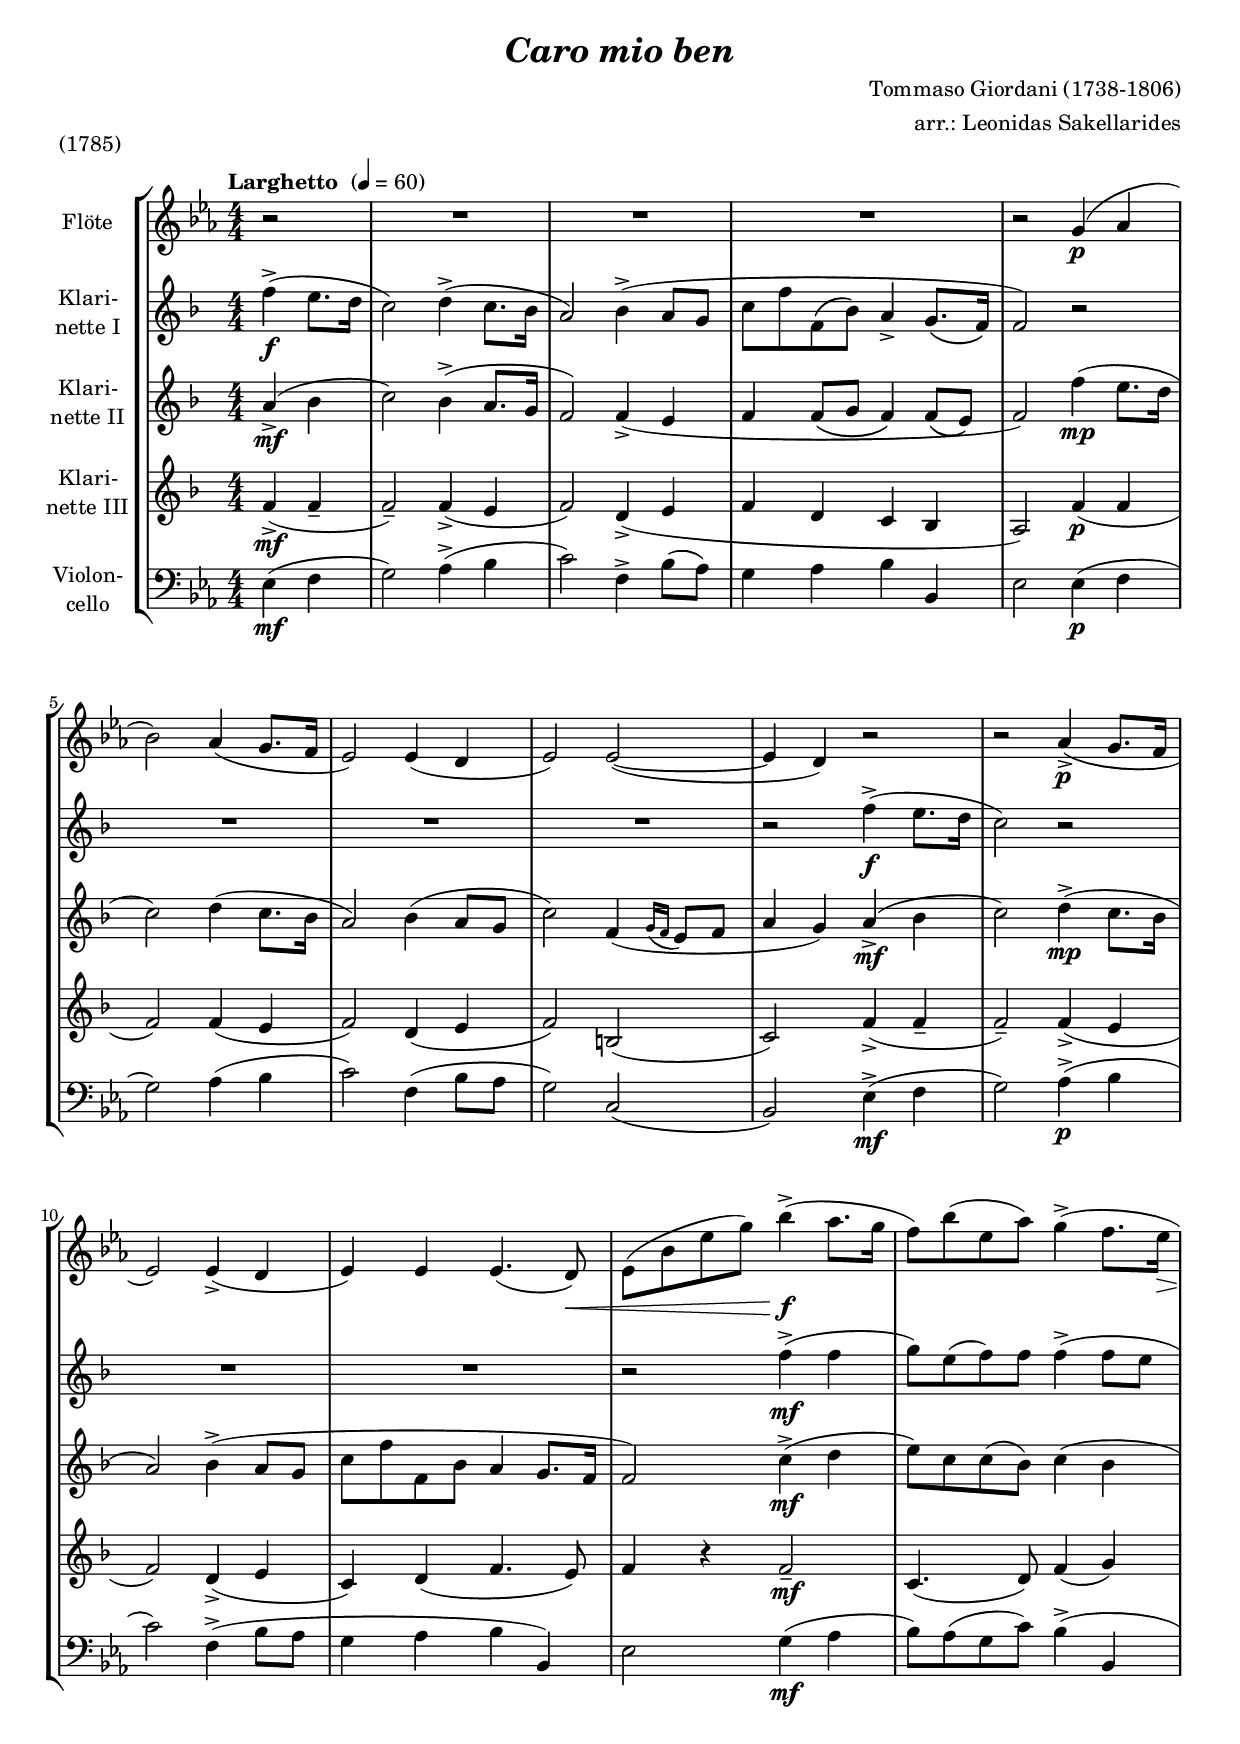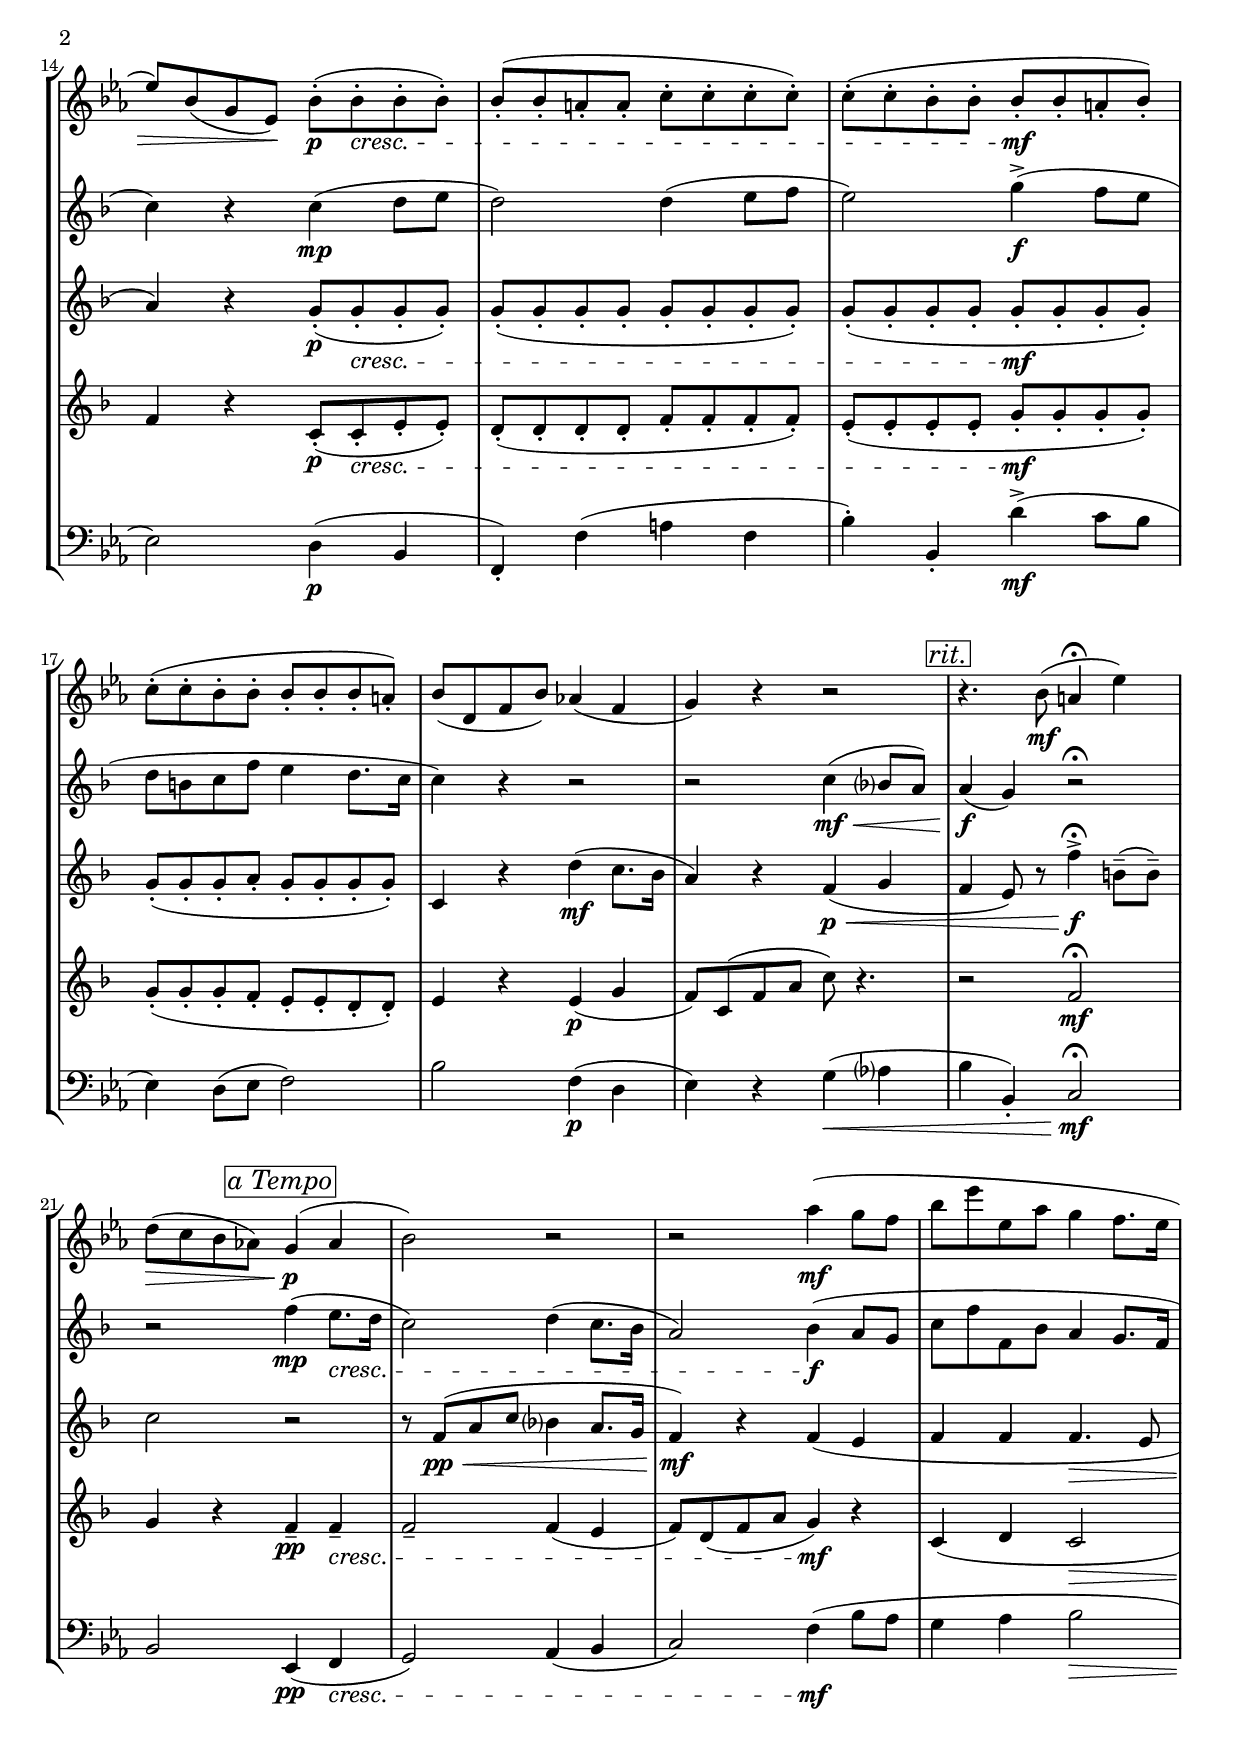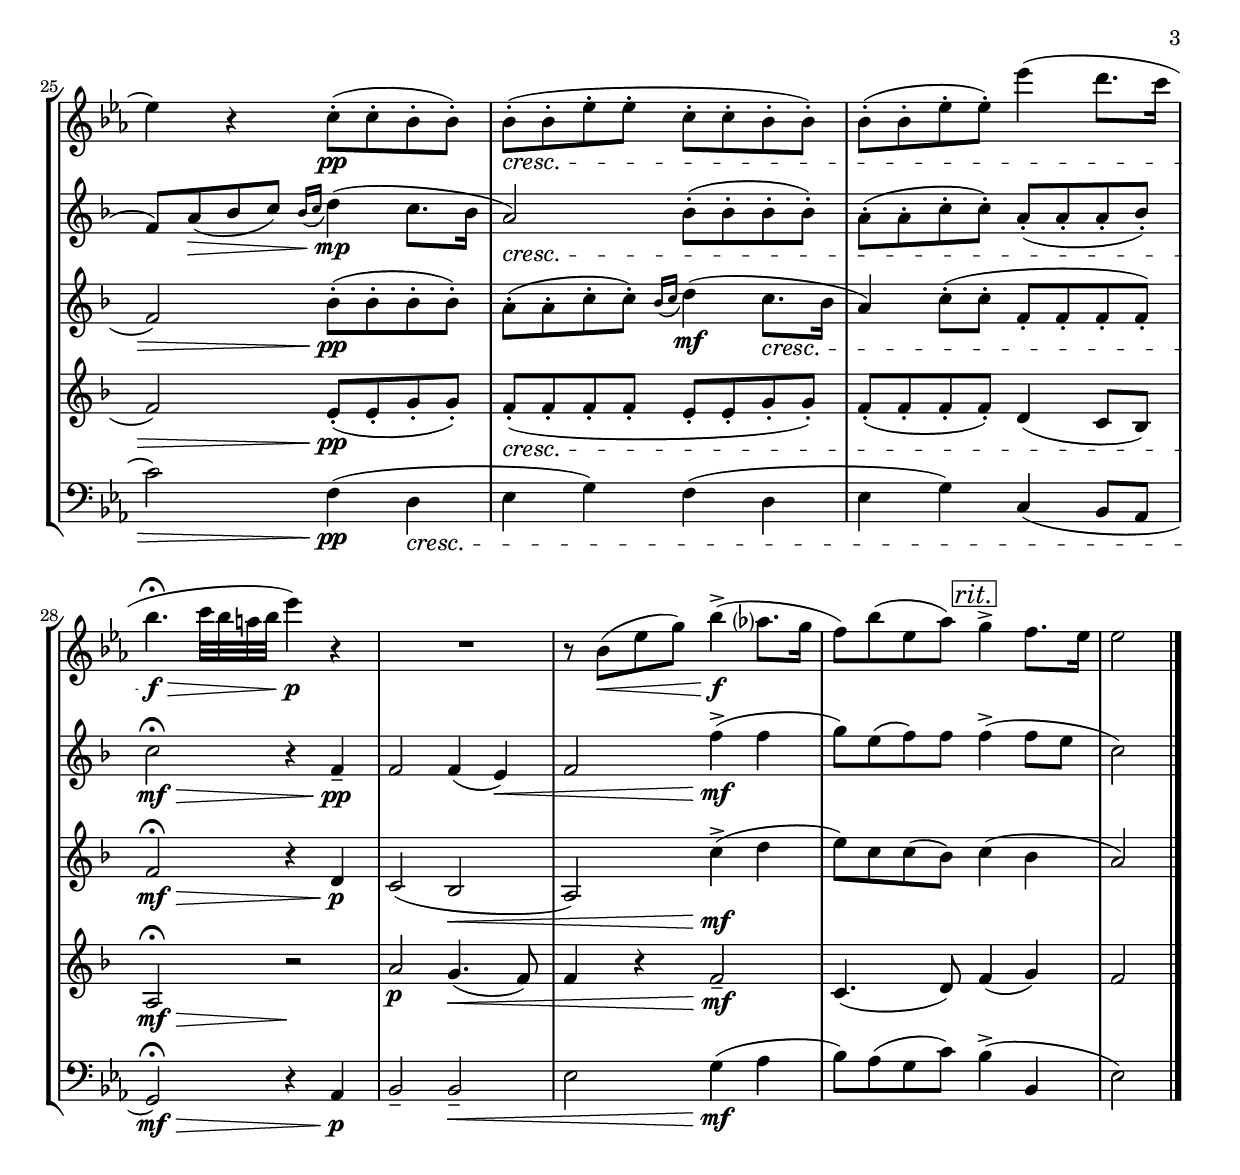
\version "2.18.2"
\include "deutsch.ly"
  
#(set-global-staff-size 18.71)

\header {
  title     = \markup \bold \italic "Caro mio ben"
  composer  = "Tommaso Giordani (1738-1806)"
  arranger  = "arr.: Leonidas Sakellarides"
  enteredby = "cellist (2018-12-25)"
  piece     = "(1785)"
}

voiceconsts = {
  \key es \major
  \time 4/4
  \clef "treble"
  \numericTimeSignature
  \compressFullBarRests
  % Set default beaming for all staves
 % \set Timing.beamExceptions = #'()
 % \set Timing.baseMoment     = #(ly:make-moment 1 4)
 % \set Timing.beatStructure  = #'(1 1 1)
  \tempo "Larghetto " 4=60
}

micl = "clarinet"
mifl = "flute"
miob = "oboe"
mifh = "french horn"
misx = "tenor sax"
mist = "string ensemble 1"
miba = "cello"

atem = \mark \markup \box \italic "a Tempo"
rit  = \mark \markup \box \italic "rit."

va = \relative c'' {
  \voiceconsts

  \partial 2 r2
  R1*3
  r2 g4(\p as
  b2) as4( g8. f16
  es2) es4( d
  es2) es(~
  es4 d) r2

  r as'4(->\p g8. f16
  es2) es4(-> d
  es) es es4.( d8) \<
  es( b' es g) b4(->\!\f as8. g16
  f8) b( es, as) g4(-> f8. es16\>

  es8) b( g es)\! b'(-.\p b-.\cresc b-. b)-.
  b(-. b-. a-. a-. c-. c-. c-. c)-.
  c(-. c-. b-. b-. b-.\mf b-. a-. b)-.
  c(-. c-. b-. b-. b-. b-.b-. a)-.
  b( d, f b) as!4( f

  g) r r2 \rit
  r4. b8(\mf a4\fermata es')
  d8(\> c b as!) \atem g4(\!\p as
  b2) r
  r as'4(\mf g8 f
  b es es, as g4 f8. es16

  es4) r c8(-.\pp c-. b-. b)-.
  b(-.\cresc b-. es-. es-. c-. c-. b-. b)-.
  b(-. b-. es-. es)-. es'4( d8. c16

  b4.\fermata\f\> c32 b a b es4)\!\p r
  R1
  r8 b,(\< es g) b4(->\!\f as?8. g16

  f8) b( es, as) \rit g4-> f8. es16
  es2 \bar "|."
}

vb = \relative c'' {
  \voiceconsts

  \partial 2 es4(->\f d8. c16
  b2) c4(-> b8. as16
  g2) as4(-> g8 f
  b es es,\( as\) g4-> f8.\( es16\)
  es2) r

  R1*3
  r2 es'4(->\f d8. c16
  b2) r
  R1*2
  r2 es4(->\mf es
  f8) d( es) es es4(-> es8 d

  b4) r b(\mp c8 d
  c2) c4( d8 es
  d2) f4(->\f es8 d
  c a b es d4 c8. b16
  b4) r r2

  r b4(\mf\< as?8 g) \rit
  g4(\!\f f) r2\fermata
  r \atem es'4(\mp d8.\cresc c16
  b2) c4( b8. as16
  g2) as4(\f g8 f
  b es es, as g4 f8. es16

  es8) g(\> as b) \appoggiatura { as16[ b] } c4(\!\mp b8. as16
  g2)\cresc as8(-. as-. as-. as)-.
  g(-. g-. b-. b)-. g(-. g-. g-. as)-.
  b2\fermata\mf\> r4 es,--\!\pp

  es2 es4( d)\<
  es2 es'4(->\!\mf es
  f8) d( es) es \rit es4(-> es8 d
  b2) \bar "|."
}

vc = \relative c'' {
  \voiceconsts

  \partial 2 g4(->\mf as
  b2) as4(-> g8. f16
  es2) es4(-> d
  es es8\( f es4\) es8\( d\)
  es2) es'4(\mp d8. c16
  b2) c4( b8. as16

  g2) as4( g8 f
  b2) es,4( \appoggiatura { f16[ es] } d8 es
  g4 f) g(->\mf as
  b2) c4(->\mp b8. as16
  g2) as4(-> g8 f

  b es es, as g4 f8. es16
  es2) b'4(->\mf c
  d8) b b( as) b4( as
  g) r f8(-.\p f-.\cresc f-. f)-.
  f(-. f-. f-. f-. f-. f-. f-. f)-.

  f(-. f-. f-. f-. f-.\mf f-. f-. f)-.
  f(-. f-. f-. g-. f-. f-. f-. f)-.
  b,4 r c'(\mf b8. as16
  g4) r es(\p\< f \rit
  es d8) r es'4->\fermata\!\f a,8(-- a)--

  b2 \atem r
  r8 es,(\pp\< g b as?4 g8. f16
  es4)\!\mf r es( d
  es es es4.\> d8
  es2) as8(-.\!\pp as-. as-. as)-.
  g(-. g-. b-. b)-. \appoggiatura { as16[ b] } c4(\mf b8.\cresc as16

  g4) b8(-. b-. es,-. es-. es-. es)-.
  es2\fermata\mf\> r4
  c\!\p
  b2( as\<

  g) b'4(->\!\mf c
  d8) b b( as) \rit b4( as
  g2) \bar "|."
}

vd = \relative c' {
  \voiceconsts

  \partial 2 es4(->\mf es--
  es2)-- es4(-> d
  es2) c4(-> d
  es c b as
  g2) es'4(\p es
  es2) es4( d

  es2) c4( d
  es2) a,(
  b) es4(-> es--
  es2)-- es4(-> d
  es2) c4(-> d
  b) c( es4. d8)

  es4 r es2--\mf
  b4.( c8) es4( f)
  es r b8(-.\p b-.\cresc d-. d)-.
  c(-. c-. c-. c-. es-. es-. es-. es)-.
  d(-. d-. d-. d-. f-.\mf f-. f-. f)-.

  f(-. f-. f-. es-. d-. d-. c-. c)-.
  d4 r d(\p f
  es8) b( es g b) r4. \rit
  r2 es,\fermata\mf
  f4 r \atem es--\pp es--\cresc
  es2-- es4( d

  es8) c( es g f4)\mf r
  b,( c b2\>
  es) d8(-.\!\pp d-. f-. f)-.
  es(-.\cresc es-. es-. es-. d-. d-. f-. f)-.

  es(-. es-. es-. es)-. c4( b8 as)
  g2\fermata\mf\> r\!
  g'\p f4.(\< es8)

  es4 r es2--\!\mf
  b4.( c8) \rit es4( f)
  es2 \bar "|."
}

ve = \relative c {
  \voiceconsts
  \clef "bass"

  \partial 2 es4(\mf f
  g2) as4(-> b
  c2) f,4-> b8( as)
  g4 as b b,
  es2 es4(\p f

  g2) as4( b
  c2) f,4( b8 as
  g2) c,(
  b) es4(->\mf f
  g2) as4(->\p b
  c2) f,4(-> b8 as

  g4 as b b,)
  es2 g4(\mf as
  b8) as( g c) b4(-> b,
  es2) d4(\p b
  f4)-. f'( a f
  b)-. b,-. d'(->\!\mf c8 b

  es,4) d8( es f2)
  b f4(\p d
  es) r g(\< as? \rit
  b b,)-. c2\fermata\!\mf
  b \atem es,4(\pp f\cresc
  g2) as4( b

  c2) f4(\!\mf b8 as
  g4 as b2\>
  c) f,4(\!\pp d\cresc
  es g) f( d

  es g) c,( b8 as
  g2)\fermata\mf\> r4 as\!\p
  b2-- b--\<

  es g4(\!\mf as
  b8) as( g c) \rit b4(-> b,
  es2) \bar "|."
}


music = \new StaffGroup <<
      \new Staff {
	\set Staff.midiInstrument = \mifl
	\set Staff.instrumentName = \markup \center-column { "Flöte" }
	\transpose es es { \va }
      }

      \new Staff {
	\set Staff.midiInstrument = \micl
	\set Staff.instrumentName = \markup \center-column { "Klari-" "nette I" }
	\transpose es f { \vb }
      }

      \new Staff {
	\set Staff.midiInstrument = \micl
	\set Staff.instrumentName = \markup \center-column { "Klari-" "nette II" }
	\transpose es f { \vc }
      }

      \new Staff {
	\set Staff.midiInstrument = \micl
	\set Staff.instrumentName = \markup \center-column { "Klari-" "nette III" }
	\transpose es f { \vd }
      }

      \new Staff {
	\set Staff.midiInstrument = \miba
	\set Staff.instrumentName = \markup \center-column { "Violon-" "cello" }
	\transpose es es { \ve }
      }
>>

\book {
  \score {
    \music
    \layout {}
  }

  \score {
    \unfoldRepeats \music

    \midi {
      \context {
        \Score
      }
    }
  }
}
